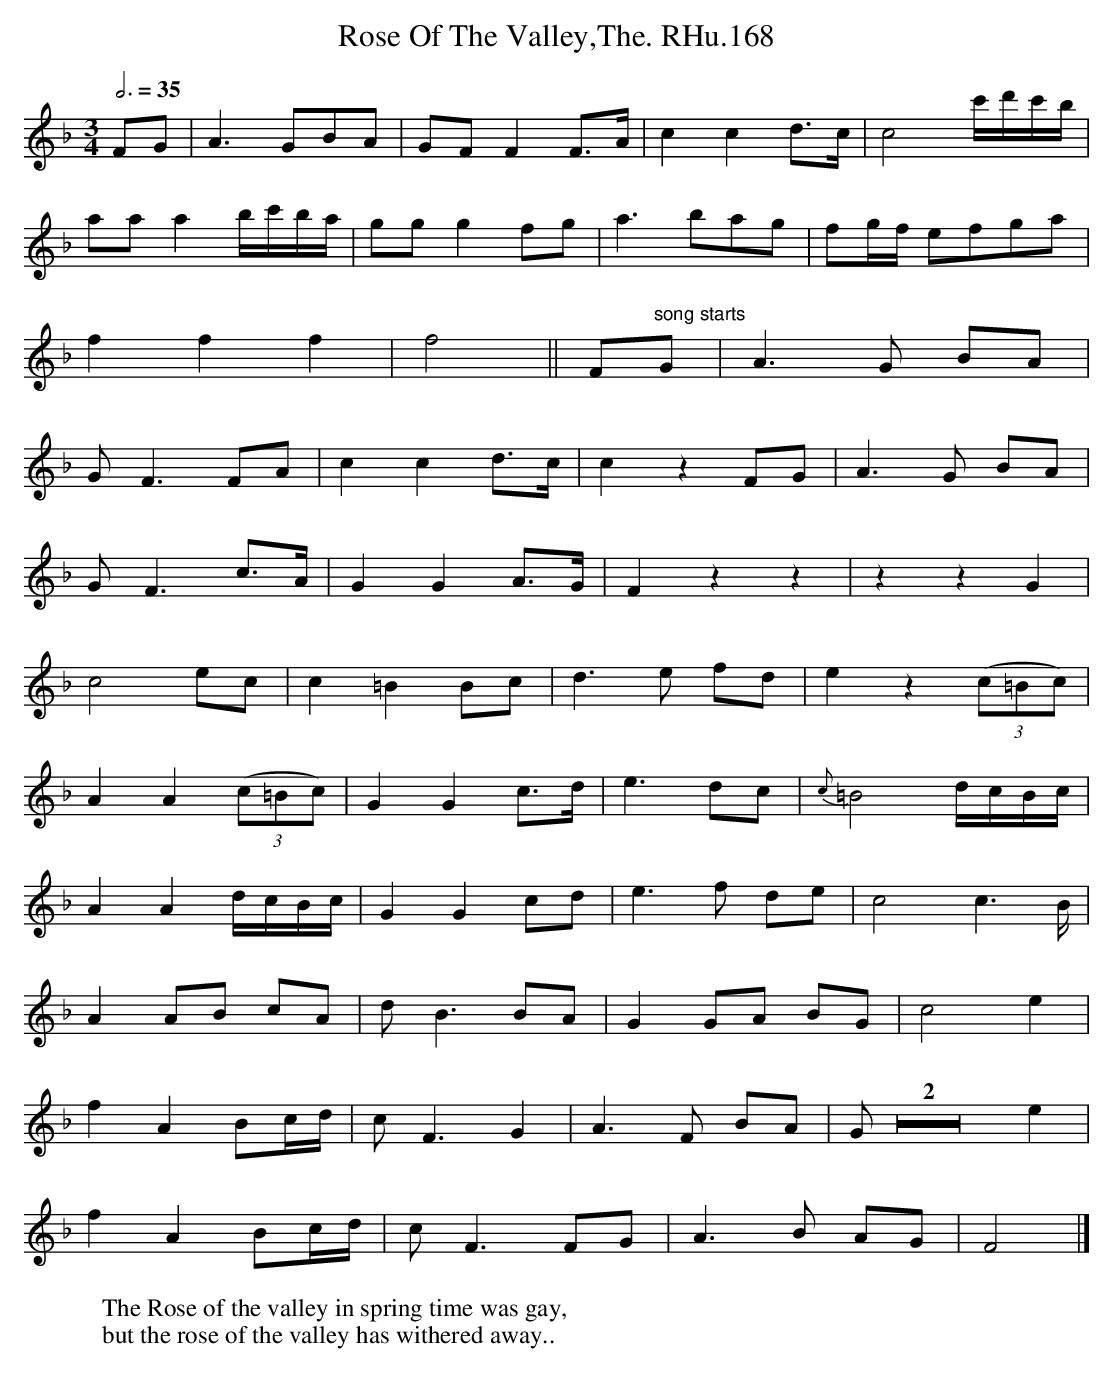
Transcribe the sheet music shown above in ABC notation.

X:1
T:Rose Of The Valley,The. RHu.168
W:The Rose of the valley in spring time was gay,
W:but the rose of the valley has withered away..
M:3/4
L:1/8
Q:3/4=35
K:F major
FG|A3GBA|GFF2F>A|c2c2d>c|c4c'/d'/c'/b/|!
aaa2b/c'/b/a/|gg g2fg|a3bag|fg/f/ efga|!
f2f2f2|f4||F"song starts"G|A3G BA|!
G F3FA|c2c2d>c|c2z2FG|A3G BA|!
GF3c>A|G2G2A>G|F2z2z2|z2z2G2|!
c4ec|c2=B2Bc|d3e fd|e2z2((3c=Bc)|!
A2A2((3c=Bc)|G2G2c>d|e3dc|{c}=B4d/c/B/c/|!
A2A2d/c/B/c/|G2G2cd|e3f de|c4c3B/|!
A2AB cA|dB3BA|G2GA BG|c4e2|!
f2A2Bc/d/|cF3G2|A3F BA|GZ2e2|!
f2A2Bc/d/|cF3FG|A3B AG|F4|]
